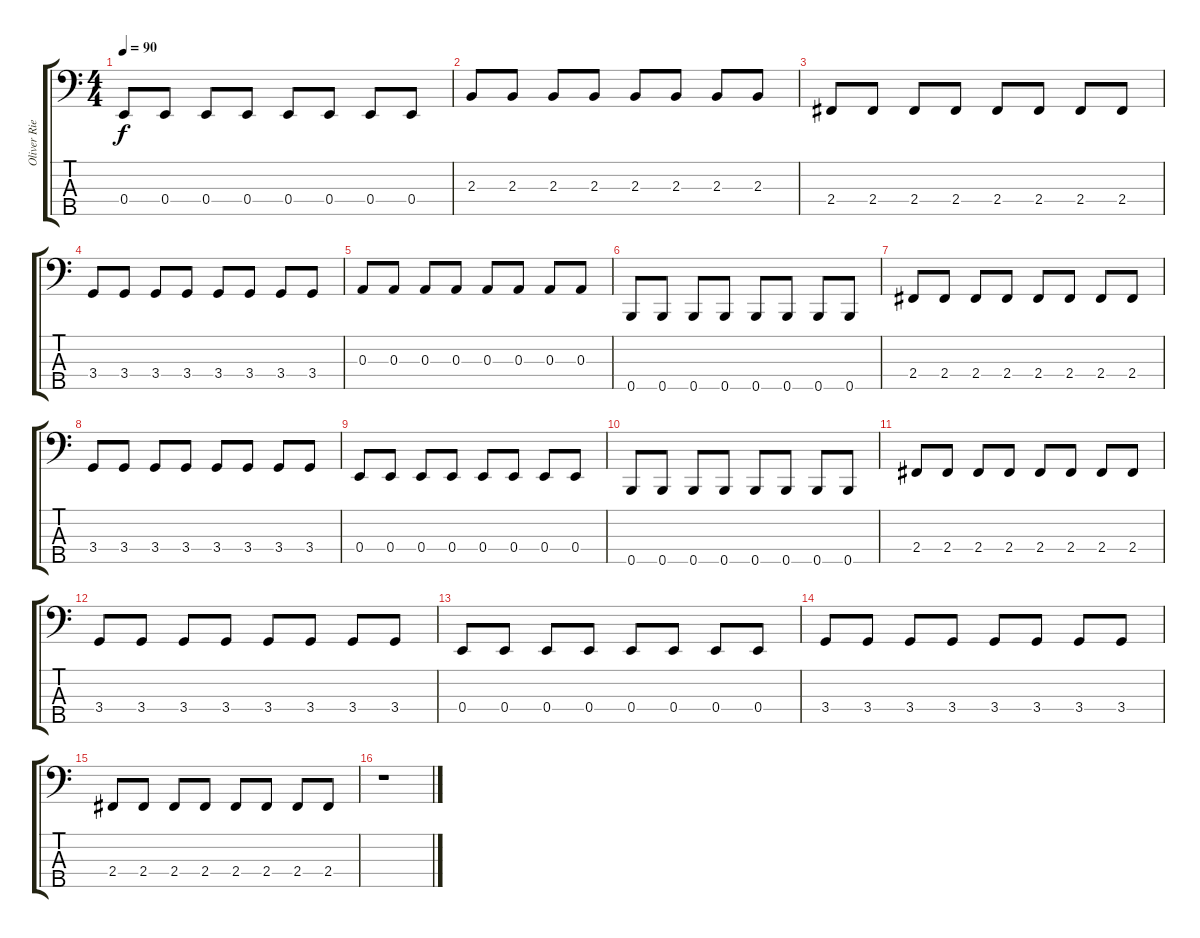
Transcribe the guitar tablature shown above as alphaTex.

\track ("Oliver Riedel" "Oliver Rie") {instrument electricbassfinger}
\staff {score tabs}
\tuning (G2 D2 A1 E1 B0) {hide}
\ts (4 4)
\tempo 90
\clef f4
\ks c
0.4.8{dy f} 0.4.8 0.4.8 0.4.8 0.4.8 0.4.8 0.4.8 0.4.8 |
2.3.8 2.3.8 2.3.8 2.3.8 2.3.8 2.3.8 2.3.8 2.3.8 |
2.4.8 2.4.8 2.4.8 2.4.8 2.4.8 2.4.8 2.4.8 2.4.8 |
3.4.8 3.4.8 3.4.8 3.4.8 3.4.8 3.4.8 3.4.8 3.4.8 |
0.3.8 0.3.8 0.3.8 0.3.8 0.3.8 0.3.8 0.3.8 0.3.8 |
0.5.8 0.5.8 0.5.8 0.5.8 0.5.8 0.5.8 0.5.8 0.5.8 |
2.4.8 2.4.8 2.4.8 2.4.8 2.4.8 2.4.8 2.4.8 2.4.8 |
3.4.8 3.4.8 3.4.8 3.4.8 3.4.8 3.4.8 3.4.8 3.4.8 |
0.4.8 0.4.8 0.4.8 0.4.8 0.4.8 0.4.8 0.4.8 0.4.8 |
0.5.8 0.5.8 0.5.8 0.5.8 0.5.8 0.5.8 0.5.8 0.5.8 |
2.4.8 2.4.8 2.4.8 2.4.8 2.4.8 2.4.8 2.4.8 2.4.8 |
3.4.8 3.4.8 3.4.8 3.4.8 3.4.8 3.4.8 3.4.8 3.4.8 |
0.4.8 0.4.8 0.4.8 0.4.8 0.4.8 0.4.8 0.4.8 0.4.8 |
3.4.8 3.4.8 3.4.8 3.4.8 3.4.8 3.4.8 3.4.8 3.4.8 |
2.4.8 2.4.8 2.4.8 2.4.8 2.4.8 2.4.8 2.4.8 2.4.8 |
r.1
